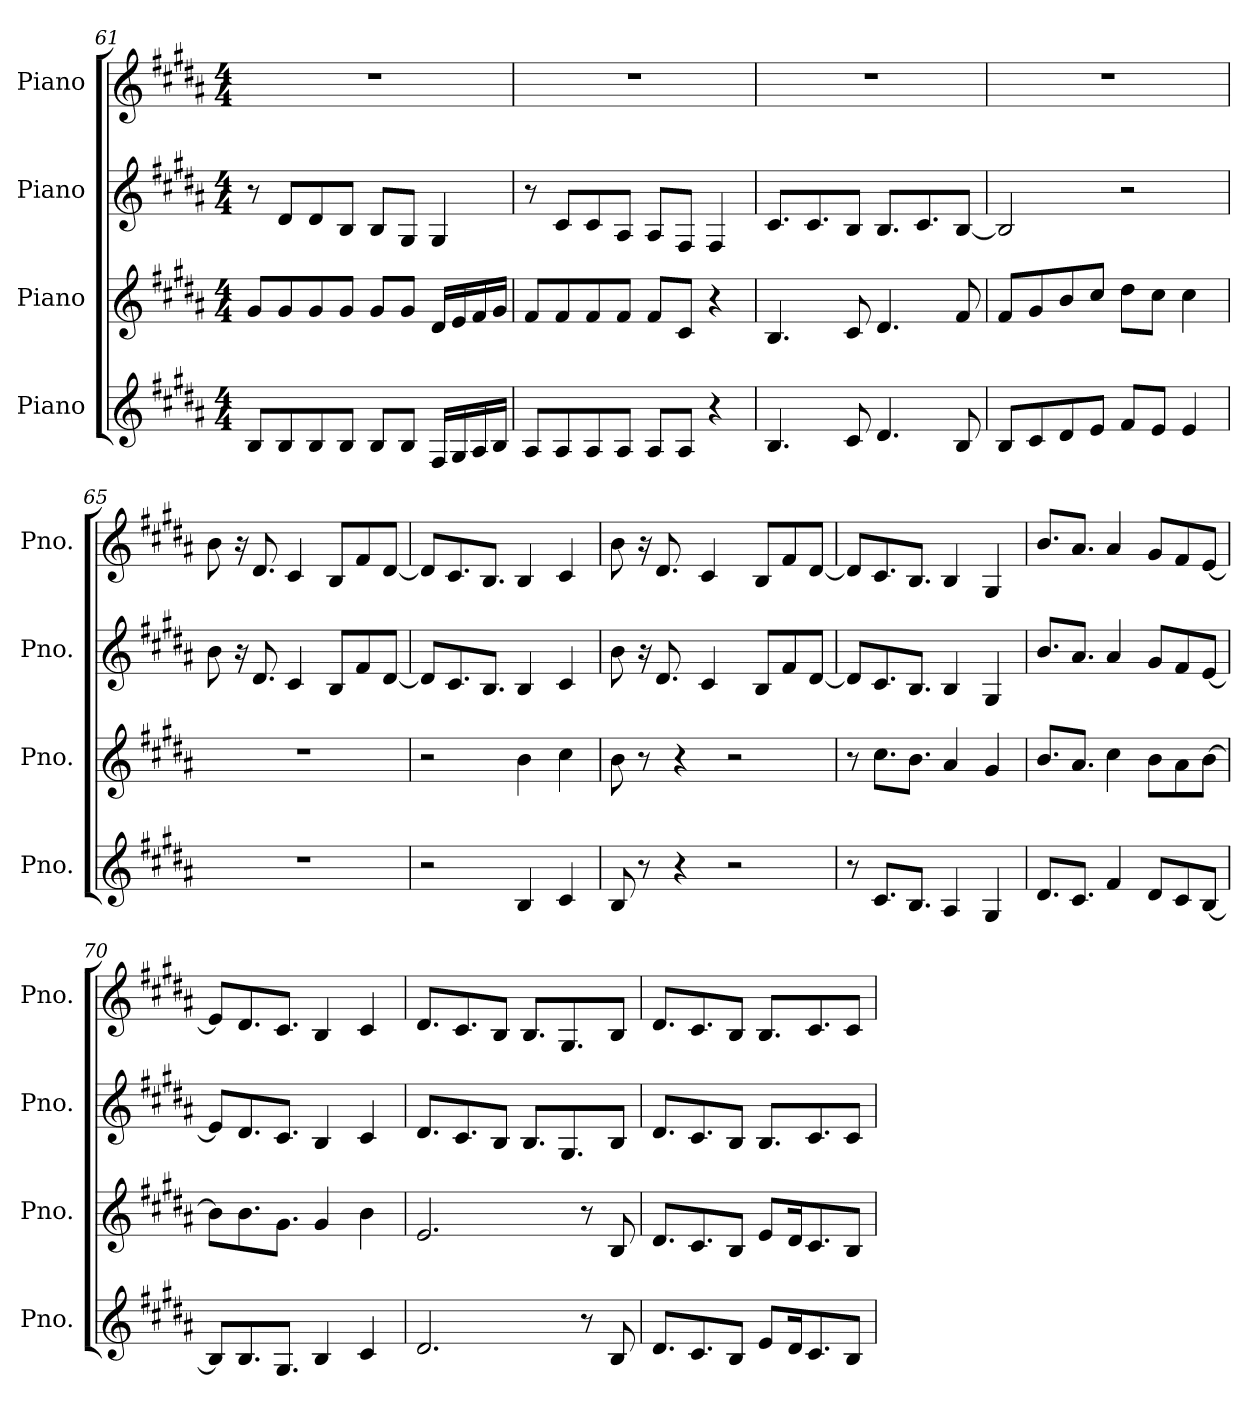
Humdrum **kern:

**kern	**kern	**kern	**kern
*part4	*part3	*part2	*part1
*staff4	*staff3	*staff2	*staff1
*I"Piano	*I"Piano	*I"Piano	*I"Piano
*I'Pno.	*I'Pno.	*I'Pno.	*I'Pno.
*clefG2	*clefG2	*clefG2	*clefG2
*k[f#c#g#d#a#]	*k[f#c#g#d#a#]	*k[f#c#g#d#a#]	*k[f#c#g#d#a#]
*B:	*B:	*B:	*B:
*M4/4	*M4/4	*M4/4	*M4/4
=61	=61	=61	=61
8B/L	8g#/L	8r	1r
8B/	8g#/	8d#/L	.
8B/	8g#/	8d#/	.
8B/J	8g#/J	8B/J	.
8B/L	8g#/L	8B/L	.
8B/J	8g#/J	8G#/J	.
16F#/LL	16d#/LL	4G#/	.
16G#/	16e/	.	.
16A#/	16f#/	.	.
16B/JJ	16g#/JJ	.	.
=62	=62	=62	=62
8A#/L	8f#/L	8r	1r
8A#/	8f#/	8c#/L	.
8A#/	8f#/	8c#/	.
8A#/J	8f#/J	8A#/J	.
8A#/L	8f#/L	8A#/L	.
8A#/J	8c#/J	8F#/J	.
4r	4r	4F#/	.
!!LO:LB:g=z
=63	=63	=63	=63
4.B/	4.B/	8.c#/L	1r
.	.	8.c#/	.
8c#/	8c#/	8B/J	.
4.d#/	4.d#/	8.B/L	.
.	.	8.c#/	.
8B/	8f#/	[8B/J	.
=64	=64	=64	=64
8B/L	8f#/L	2B/]	1r
8c#/	8g#/	.	.
8d#/	8b/	.	.
8e/J	8cc#/J	.	.
8f#/L	8dd#\L	2r	.
8e/J	8cc#\J	.	.
4e/	4cc#\	.	.
=65	=65	=65	=65
1r	1r	8b\	8b\
.	.	16r	16r
.	.	8.d#/	8.d#/
.	.	4c#/	4c#/
.	.	8B/L	8B/L
.	.	8f#/	8f#/
.	.	[8d#/J	[8d#/J
=66	=66	=66	=66
2r	2r	8d#/L]	8d#/L]
.	.	8.c#/	8.c#/
.	.	8.B/J	8.B/J
4B/	4b\	4B/	4B/
4c#/	4cc#\	4c#/	4c#/
=67	=67	=67	=67
8B/	8b\	8b\	8b\
8r	8r	16r	16r
.	.	8.d#/	8.d#/
4r	4r	.	.
.	.	4c#/	4c#/
2r	2r	.	.
.	.	8B/L	8B/L
.	.	8f#/	8f#/
.	.	[8d#/J	[8d#/J
!!LO:LB:g=z
=68	=68	=68	=68
8r	8r	8d#/L]	8d#/L]
8.c#/L	8.cc#\L	8.c#/	8.c#/
8.B/J	8.b\J	8.B/J	8.B/J
4A#/	4a#/	4B/	4B/
4G#/	4g#/	4G#/	4G#/
=69	=69	=69	=69
8.d#/L	8.b/L	8.b/L	8.b/L
8.c#/J	8.a#/J	8.a#/J	8.a#/J
4f#/	4cc#\	4a#/	4a#/
8d#/L	8b\L	8g#/L	8g#/L
8c#/	8a#\	8f#/	8f#/
[8B/J	[8b\J	[8e/J	[8e/J
=70	=70	=70	=70
8B/L]	8b\L]	8e/L]	8e/L]
8.B/	8.b\	8.d#/	8.d#/
8.G#/J	8.g#\J	8.c#/J	8.c#/J
4B/	4g#/	4B/	4B/
4c#/	4b\	4c#/	4c#/
=71	=71	=71	=71
2.d#/	2.e/	8.d#/L	8.d#/L
.	.	8.c#/	8.c#/
.	.	8B/J	8B/J
.	.	8.B/L	8.B/L
.	.	8.G#/	8.G#/
8r	8r	.	.
8B/	8B/	8B/J	8B/J
=72	=72	=72	=72
8.d#/L	8.d#/L	8.d#/L	8.d#/L
8.c#/	8.c#/	8.c#/	8.c#/
8B/J	8B/J	8B/J	8B/J
8e/L	8e/L	8.B/L	8.B/L
16d#/K	16d#/K	.	.
8.c#/	8.c#/	8.c#/	8.c#/
8B/J	8B/J	8c#/J	8c#/J
=	=	=	=
*-	*-	*-	*-
